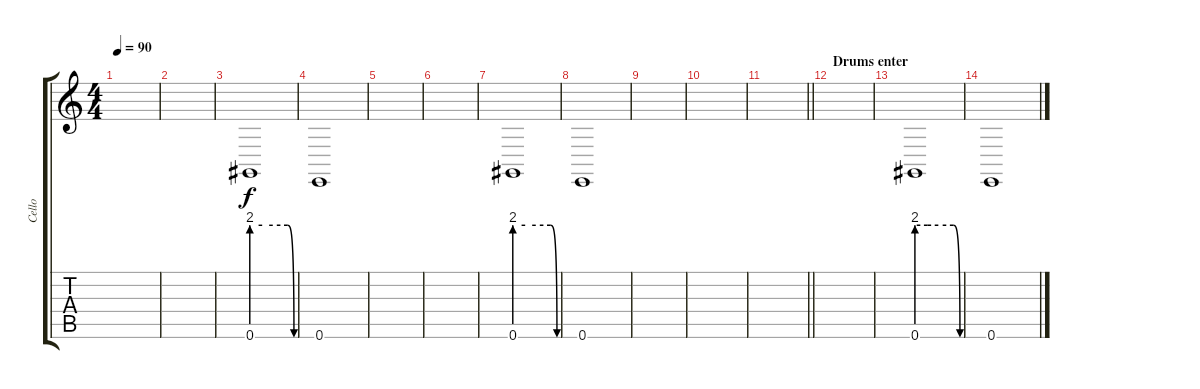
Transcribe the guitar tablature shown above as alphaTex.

\track ("Cello" "Cello") {instrument cello}
\staff {score tabs}
\tuning (E4 B3 G3 D3 A2 E2) {hide}
\ts (4 4)
\tempo 90
\clef g2
\ks c
|
|
0.6{be (custom 0 8 15 8 30 8 51 8 60 0)}.1{volume 14} |
0.6.1{volume 7} |
|
|
0.6{be (custom 0 8 15 8 30 8 51 8 60 0)}.1{volume 14} |
0.6.1{volume 7} |
|
|
\barLineRight lightlight
|
\section ("" "Drums enter")
|
0.6{be (custom 0 8 15 8 30 8 51 8 60 0)}.1{volume 14} |
0.6.1{volume 7}
